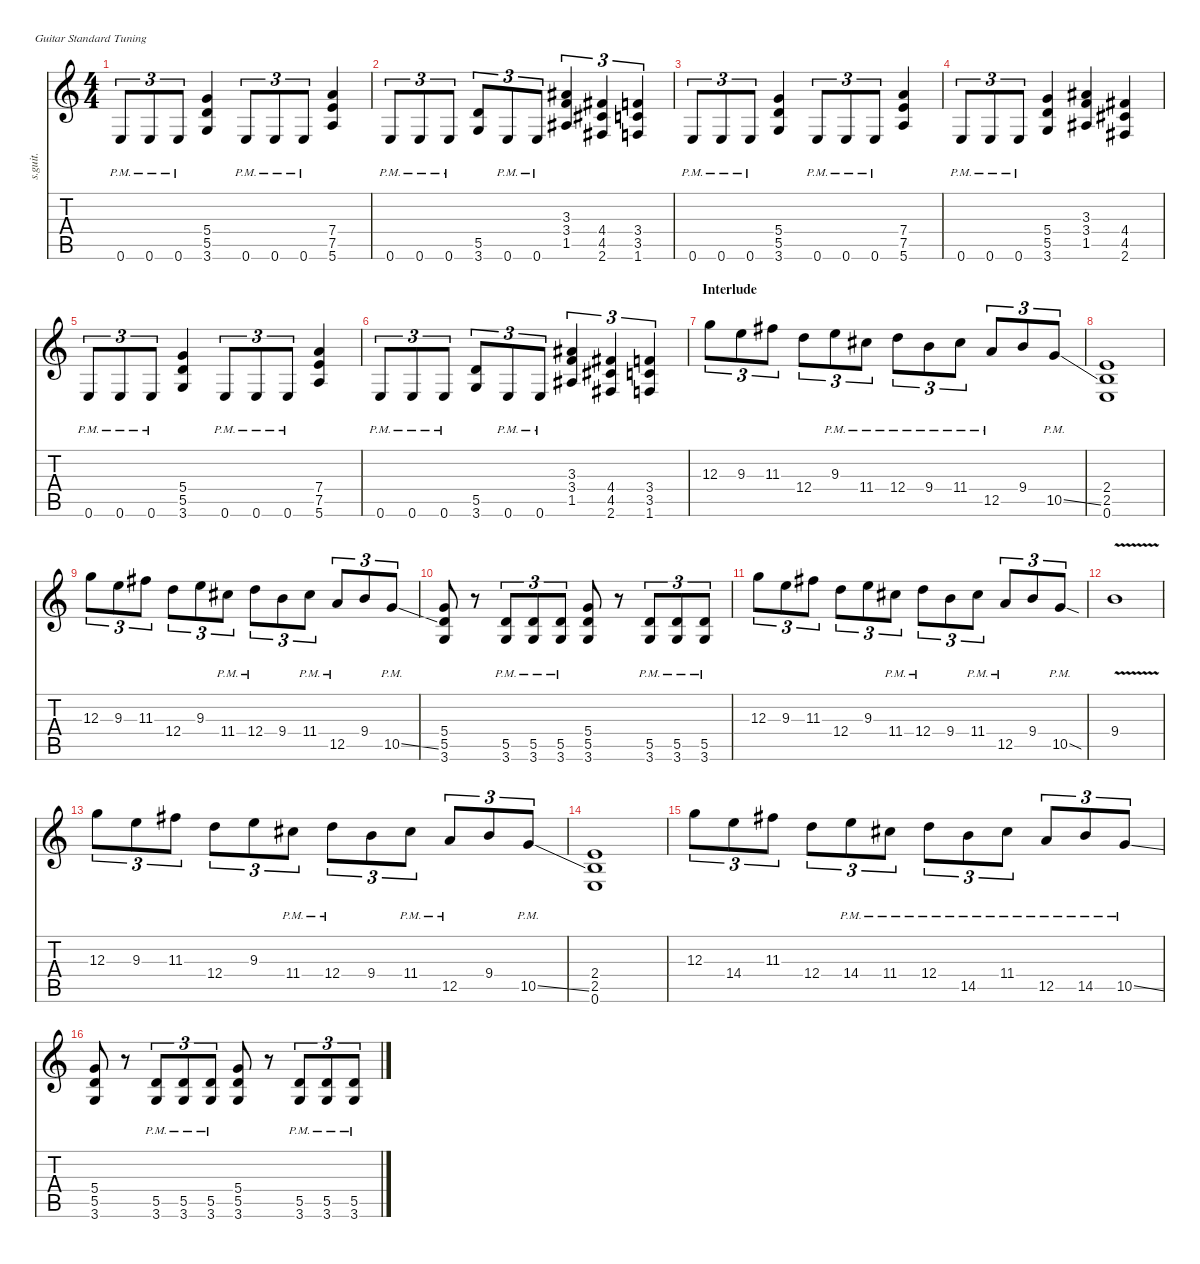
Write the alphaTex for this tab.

\defaultSystemsLayout 4
\hideDynamics
\bracketExtendMode nobrackets
\track ("Kirk Hammett (Lead)" "s.guit.") {instrument distortionguitar}
\staff {score tabs}
\tuning (E4 B3 G3 D3 A2 E2)
\ts (4 4)
\tempo (118 hide)
\clef g2
\ks c
0.6{pm}.8{tu (3 2) lyrics (0 "") lyrics (1 "") lyrics (2 "") lyrics (3 "") lyrics (4 "") dy f} 0.6{pm}.8{tu (3 2) lyrics (0 "") lyrics (1 "") lyrics (2 "") lyrics (3 "") lyrics (4 "")} 0.6{pm}.8{tu (3 2) lyrics (0 "") lyrics (1 "") lyrics (2 "") lyrics (3 "") lyrics (4 "")} (5.4 5.5 3.6).4{lyrics (0 "") lyrics (1 "") lyrics (2 "") lyrics (3 "") lyrics (4 "")} 0.6{pm}.8{tu (3 2) lyrics (0 "") lyrics (1 "") lyrics (2 "") lyrics (3 "") lyrics (4 "")} 0.6{pm}.8{tu (3 2) lyrics (0 "") lyrics (1 "") lyrics (2 "") lyrics (3 "") lyrics (4 "")} 0.6{pm}.8{tu (3 2) lyrics (0 "") lyrics (1 "") lyrics (2 "") lyrics (3 "") lyrics (4 "")} (7.4 7.5 5.6).4{lyrics (0 "") lyrics (1 "") lyrics (2 "") lyrics (3 "") lyrics (4 "")} |
0.6{pm}.8{tu (3 2) lyrics (0 "") lyrics (1 "") lyrics (2 "") lyrics (3 "") lyrics (4 "")} 0.6{pm}.8{tu (3 2) lyrics (0 "") lyrics (1 "") lyrics (2 "") lyrics (3 "") lyrics (4 "")} 0.6{pm}.8{tu (3 2) lyrics (0 "") lyrics (1 "") lyrics (2 "") lyrics (3 "") lyrics (4 "")} (5.5 3.6).8{tu (3 2) lyrics (0 "") lyrics (1 "") lyrics (2 "") lyrics (3 "") lyrics (4 "")} 0.6{pm}.8{tu (3 2) lyrics (0 "") lyrics (1 "") lyrics (2 "") lyrics (3 "") lyrics (4 "")} 0.6{pm}.8{tu (3 2) lyrics (0 "") lyrics (1 "") lyrics (2 "") lyrics (3 "") lyrics (4 "")} (3.3{acc #} 3.4 1.5{acc #}).4{tu (3 2) lyrics (0 "") lyrics (1 "") lyrics (2 "") lyrics (3 "") lyrics (4 "")} (4.4{acc #} 4.5{acc #} 2.6{acc #}).4{tu (3 2) lyrics (0 "") lyrics (1 "") lyrics (2 "") lyrics (3 "") lyrics (4 "")} (3.4 3.5 1.6).4{tu (3 2) lyrics (0 "") lyrics (1 "") lyrics (2 "") lyrics (3 "") lyrics (4 "")} |
0.6{pm}.8{tu (3 2) lyrics (0 "") lyrics (1 "") lyrics (2 "") lyrics (3 "") lyrics (4 "")} 0.6{pm}.8{tu (3 2) lyrics (0 "") lyrics (1 "") lyrics (2 "") lyrics (3 "") lyrics (4 "")} 0.6{pm}.8{tu (3 2) lyrics (0 "") lyrics (1 "") lyrics (2 "") lyrics (3 "") lyrics (4 "")} (5.4 5.5 3.6).4{lyrics (0 "") lyrics (1 "") lyrics (2 "") lyrics (3 "") lyrics (4 "")} 0.6{pm}.8{tu (3 2) lyrics (0 "") lyrics (1 "") lyrics (2 "") lyrics (3 "") lyrics (4 "")} 0.6{pm}.8{tu (3 2) lyrics (0 "") lyrics (1 "") lyrics (2 "") lyrics (3 "") lyrics (4 "")} 0.6{pm}.8{tu (3 2) lyrics (0 "") lyrics (1 "") lyrics (2 "") lyrics (3 "") lyrics (4 "")} (7.4 7.5 5.6).4{lyrics (0 "") lyrics (1 "") lyrics (2 "") lyrics (3 "") lyrics (4 "")} |
0.6{pm}.8{tu (3 2) lyrics (0 "") lyrics (1 "") lyrics (2 "") lyrics (3 "") lyrics (4 "")} 0.6{pm}.8{tu (3 2) lyrics (0 "") lyrics (1 "") lyrics (2 "") lyrics (3 "") lyrics (4 "")} 0.6{pm}.8{tu (3 2) lyrics (0 "") lyrics (1 "") lyrics (2 "") lyrics (3 "") lyrics (4 "")} (5.4 5.5 3.6).4{lyrics (0 "") lyrics (1 "") lyrics (2 "") lyrics (3 "") lyrics (4 "")} (3.3{acc #} 3.4 1.5{acc #}).4{lyrics (0 "") lyrics (1 "") lyrics (2 "") lyrics (3 "") lyrics (4 "")} (4.4{acc #} 4.5{acc #} 2.6{acc #}).4{lyrics (0 "") lyrics (1 "") lyrics (2 "") lyrics (3 "") lyrics (4 "")} |
0.6{pm}.8{tu (3 2) lyrics (0 "") lyrics (1 "") lyrics (2 "") lyrics (3 "") lyrics (4 "")} 0.6{pm}.8{tu (3 2) lyrics (0 "") lyrics (1 "") lyrics (2 "") lyrics (3 "") lyrics (4 "")} 0.6{pm}.8{tu (3 2) lyrics (0 "") lyrics (1 "") lyrics (2 "") lyrics (3 "") lyrics (4 "")} (5.4 5.5 3.6).4{lyrics (0 "") lyrics (1 "") lyrics (2 "") lyrics (3 "") lyrics (4 "")} 0.6{pm}.8{tu (3 2) lyrics (0 "") lyrics (1 "") lyrics (2 "") lyrics (3 "") lyrics (4 "")} 0.6{pm}.8{tu (3 2) lyrics (0 "") lyrics (1 "") lyrics (2 "") lyrics (3 "") lyrics (4 "")} 0.6{pm}.8{tu (3 2) lyrics (0 "") lyrics (1 "") lyrics (2 "") lyrics (3 "") lyrics (4 "")} (7.4 7.5 5.6).4{lyrics (0 "") lyrics (1 "") lyrics (2 "") lyrics (3 "") lyrics (4 "")} |
0.6{pm}.8{tu (3 2) lyrics (0 "") lyrics (1 "") lyrics (2 "") lyrics (3 "") lyrics (4 "")} 0.6{pm}.8{tu (3 2) lyrics (0 "") lyrics (1 "") lyrics (2 "") lyrics (3 "") lyrics (4 "")} 0.6{pm}.8{tu (3 2) lyrics (0 "") lyrics (1 "") lyrics (2 "") lyrics (3 "") lyrics (4 "")} (5.5 3.6).8{tu (3 2) lyrics (0 "") lyrics (1 "") lyrics (2 "") lyrics (3 "") lyrics (4 "")} 0.6{pm}.8{tu (3 2) lyrics (0 "") lyrics (1 "") lyrics (2 "") lyrics (3 "") lyrics (4 "")} 0.6{pm}.8{tu (3 2) lyrics (0 "") lyrics (1 "") lyrics (2 "") lyrics (3 "") lyrics (4 "")} (3.3{acc #} 3.4 1.5{acc #}).4{tu (3 2) lyrics (0 "") lyrics (1 "") lyrics (2 "") lyrics (3 "") lyrics (4 "")} (4.4{acc #} 4.5{acc #} 2.6{acc #}).4{tu (3 2) lyrics (0 "") lyrics (1 "") lyrics (2 "") lyrics (3 "") lyrics (4 "")} (3.4 3.5 1.6).4{tu (3 2) lyrics (0 "") lyrics (1 "") lyrics (2 "") lyrics (3 "") lyrics (4 "")} |
\section ("" "Interlude")
12.3.8{tu (3 2) lyrics (0 "") lyrics (1 "") lyrics (2 "") lyrics (3 "") lyrics (4 "")} 9.3.8{tu (3 2) lyrics (0 "") lyrics (1 "") lyrics (2 "") lyrics (3 "") lyrics (4 "")} 11.3{acc #}.8{tu (3 2) lyrics (0 "") lyrics (1 "") lyrics (2 "") lyrics (3 "") lyrics (4 "")} 12.4.8{tu (3 2) lyrics (0 "") lyrics (1 "") lyrics (2 "") lyrics (3 "") lyrics (4 "")} 9.3{pm}.8{tu (3 2) lyrics (0 "") lyrics (1 "") lyrics (2 "") lyrics (3 "") lyrics (4 "")} 11.4{pm acc #}.8{tu (3 2) lyrics (0 "") lyrics (1 "") lyrics (2 "") lyrics (3 "") lyrics (4 "")} 12.4{pm}.8{tu (3 2) lyrics (0 "") lyrics (1 "") lyrics (2 "") lyrics (3 "") lyrics (4 "")} 9.4{pm}.8{tu (3 2) lyrics (0 "") lyrics (1 "") lyrics (2 "") lyrics (3 "") lyrics (4 "")} 11.4{pm acc #}.8{tu (3 2) lyrics (0 "") lyrics (1 "") lyrics (2 "") lyrics (3 "") lyrics (4 "")} 12.5{pm}.8{tu (3 2) lyrics (0 "") lyrics (1 "") lyrics (2 "") lyrics (3 "") lyrics (4 "")} 9.4.8{tu (3 2) lyrics (0 "") lyrics (1 "") lyrics (2 "") lyrics (3 "") lyrics (4 "")} 10.5{ss pm}.8{tu (3 2) lyrics (0 "") lyrics (1 "") lyrics (2 "") lyrics (3 "") lyrics (4 "")} |
(2.4 2.5 0.6).1{lyrics (0 "") lyrics (1 "") lyrics (2 "") lyrics (3 "") lyrics (4 "") dy mf} |
12.3.8{tu (3 2) lyrics (0 "") lyrics (1 "") lyrics (2 "") lyrics (3 "") lyrics (4 "") dy f} 9.3.8{tu (3 2) lyrics (0 "") lyrics (1 "") lyrics (2 "") lyrics (3 "") lyrics (4 "")} 11.3{acc #}.8{tu (3 2) lyrics (0 "") lyrics (1 "") lyrics (2 "") lyrics (3 "") lyrics (4 "")} 12.4.8{tu (3 2) lyrics (0 "") lyrics (1 "") lyrics (2 "") lyrics (3 "") lyrics (4 "")} 9.3.8{tu (3 2) lyrics (0 "") lyrics (1 "") lyrics (2 "") lyrics (3 "") lyrics (4 "")} 11.4{pm acc #}.8{tu (3 2) lyrics (0 "") lyrics (1 "") lyrics (2 "") lyrics (3 "") lyrics (4 "")} 12.4{pm}.8{tu (3 2) lyrics (0 "") lyrics (1 "") lyrics (2 "") lyrics (3 "") lyrics (4 "")} 9.4.8{tu (3 2) lyrics (0 "") lyrics (1 "") lyrics (2 "") lyrics (3 "") lyrics (4 "")} 11.4{pm acc #}.8{tu (3 2) lyrics (0 "") lyrics (1 "") lyrics (2 "") lyrics (3 "") lyrics (4 "")} 12.5{pm}.8{tu (3 2) lyrics (0 "") lyrics (1 "") lyrics (2 "") lyrics (3 "") lyrics (4 "")} 9.4.8{tu (3 2) lyrics (0 "") lyrics (1 "") lyrics (2 "") lyrics (3 "") lyrics (4 "")} 10.5{ss pm}.8{tu (3 2) lyrics (0 "") lyrics (1 "") lyrics (2 "") lyrics (3 "") lyrics (4 "")} |
(5.4 5.5 3.6).8{lyrics (0 "") lyrics (1 "") lyrics (2 "") lyrics (3 "") lyrics (4 "")} r.8 (5.5{pm} 3.6{pm}).8{tu (3 2) lyrics (0 "") lyrics (1 "") lyrics (2 "") lyrics (3 "") lyrics (4 "")} (5.5{pm} 3.6{pm}).8{tu (3 2) lyrics (0 "") lyrics (1 "") lyrics (2 "") lyrics (3 "") lyrics (4 "")} (5.5{pm} 3.6{pm}).8{tu (3 2) lyrics (0 "") lyrics (1 "") lyrics (2 "") lyrics (3 "") lyrics (4 "")} (5.4 5.5 3.6).8{lyrics (0 "") lyrics (1 "") lyrics (2 "") lyrics (3 "") lyrics (4 "")} r.8 (5.5{pm} 3.6{pm}).8{tu (3 2) lyrics (0 "") lyrics (1 "") lyrics (2 "") lyrics (3 "") lyrics (4 "")} (5.5{pm} 3.6{pm}).8{tu (3 2) lyrics (0 "") lyrics (1 "") lyrics (2 "") lyrics (3 "") lyrics (4 "")} (5.5{pm} 3.6{pm}).8{tu (3 2) lyrics (0 "") lyrics (1 "") lyrics (2 "") lyrics (3 "") lyrics (4 "")} |
12.3.8{tu (3 2) lyrics (0 "") lyrics (1 "") lyrics (2 "") lyrics (3 "") lyrics (4 "")} 9.3.8{tu (3 2) lyrics (0 "") lyrics (1 "") lyrics (2 "") lyrics (3 "") lyrics (4 "")} 11.3{acc #}.8{tu (3 2) lyrics (0 "") lyrics (1 "") lyrics (2 "") lyrics (3 "") lyrics (4 "")} 12.4.8{tu (3 2) lyrics (0 "") lyrics (1 "") lyrics (2 "") lyrics (3 "") lyrics (4 "")} 9.3.8{tu (3 2) lyrics (0 "") lyrics (1 "") lyrics (2 "") lyrics (3 "") lyrics (4 "")} 11.4{pm acc #}.8{tu (3 2) lyrics (0 "") lyrics (1 "") lyrics (2 "") lyrics (3 "") lyrics (4 "")} 12.4{pm}.8{tu (3 2) lyrics (0 "") lyrics (1 "") lyrics (2 "") lyrics (3 "") lyrics (4 "")} 9.4.8{tu (3 2) lyrics (0 "") lyrics (1 "") lyrics (2 "") lyrics (3 "") lyrics (4 "")} 11.4{pm acc #}.8{tu (3 2) lyrics (0 "") lyrics (1 "") lyrics (2 "") lyrics (3 "") lyrics (4 "")} 12.5{pm}.8{tu (3 2) lyrics (0 "") lyrics (1 "") lyrics (2 "") lyrics (3 "") lyrics (4 "")} 9.4.8{tu (3 2) lyrics (0 "") lyrics (1 "") lyrics (2 "") lyrics (3 "") lyrics (4 "")} 10.5{sod pm}.8{tu (3 2) lyrics (0 "") lyrics (1 "") lyrics (2 "") lyrics (3 "") lyrics (4 "")} |
9.4{v}.1{lyrics (0 "") lyrics (1 "") lyrics (2 "") lyrics (3 "") lyrics (4 "")} |
12.3.8{tu (3 2) lyrics (0 "") lyrics (1 "") lyrics (2 "") lyrics (3 "") lyrics (4 "")} 9.3.8{tu (3 2) lyrics (0 "") lyrics (1 "") lyrics (2 "") lyrics (3 "") lyrics (4 "")} 11.3{acc #}.8{tu (3 2) lyrics (0 "") lyrics (1 "") lyrics (2 "") lyrics (3 "") lyrics (4 "")} 12.4.8{tu (3 2) lyrics (0 "") lyrics (1 "") lyrics (2 "") lyrics (3 "") lyrics (4 "")} 9.3.8{tu (3 2) lyrics (0 "") lyrics (1 "") lyrics (2 "") lyrics (3 "") lyrics (4 "")} 11.4{pm acc #}.8{tu (3 2) lyrics (0 "") lyrics (1 "") lyrics (2 "") lyrics (3 "") lyrics (4 "")} 12.4{pm}.8{tu (3 2) lyrics (0 "") lyrics (1 "") lyrics (2 "") lyrics (3 "") lyrics (4 "")} 9.4.8{tu (3 2) lyrics (0 "") lyrics (1 "") lyrics (2 "") lyrics (3 "") lyrics (4 "")} 11.4{pm acc #}.8{tu (3 2) lyrics (0 "") lyrics (1 "") lyrics (2 "") lyrics (3 "") lyrics (4 "")} 12.5{pm}.8{tu (3 2) lyrics (0 "") lyrics (1 "") lyrics (2 "") lyrics (3 "") lyrics (4 "")} 9.4.8{tu (3 2) lyrics (0 "") lyrics (1 "") lyrics (2 "") lyrics (3 "") lyrics (4 "")} 10.5{ss pm}.8{tu (3 2) lyrics (0 "") lyrics (1 "") lyrics (2 "") lyrics (3 "") lyrics (4 "")} |
(2.4 2.5 0.6).1{lyrics (0 "") lyrics (1 "") lyrics (2 "") lyrics (3 "") lyrics (4 "")} |
12.3.8{tu (3 2) lyrics (0 "") lyrics (1 "") lyrics (2 "") lyrics (3 "") lyrics (4 "")} 14.4.8{tu (3 2) lyrics (0 "") lyrics (1 "") lyrics (2 "") lyrics (3 "") lyrics (4 "")} 11.3{acc #}.8{tu (3 2) lyrics (0 "") lyrics (1 "") lyrics (2 "") lyrics (3 "") lyrics (4 "")} 12.4.8{tu (3 2) lyrics (0 "") lyrics (1 "") lyrics (2 "") lyrics (3 "") lyrics (4 "")} 14.4{pm}.8{tu (3 2) lyrics (0 "") lyrics (1 "") lyrics (2 "") lyrics (3 "") lyrics (4 "")} 11.4{pm acc #}.8{tu (3 2) lyrics (0 "") lyrics (1 "") lyrics (2 "") lyrics (3 "") lyrics (4 "")} 12.4{pm}.8{tu (3 2) lyrics (0 "") lyrics (1 "") lyrics (2 "") lyrics (3 "") lyrics (4 "")} 14.5{pm}.8{tu (3 2) lyrics (0 "") lyrics (1 "") lyrics (2 "") lyrics (3 "") lyrics (4 "")} 11.4{pm acc #}.8{tu (3 2) lyrics (0 "") lyrics (1 "") lyrics (2 "") lyrics (3 "") lyrics (4 "")} 12.5{pm}.8{tu (3 2) lyrics (0 "") lyrics (1 "") lyrics (2 "") lyrics (3 "") lyrics (4 "")} 14.5{pm}.8{tu (3 2) lyrics (0 "") lyrics (1 "") lyrics (2 "") lyrics (3 "") lyrics (4 "")} 10.5{ss pm}.8{tu (3 2) lyrics (0 "") lyrics (1 "") lyrics (2 "") lyrics (3 "") lyrics (4 "")} |
(5.4 5.5 3.6).8{lyrics (0 "") lyrics (1 "") lyrics (2 "") lyrics (3 "") lyrics (4 "")} r.8 (5.5{pm} 3.6{pm}).8{tu (3 2) lyrics (0 "") lyrics (1 "") lyrics (2 "") lyrics (3 "") lyrics (4 "")} (5.5{pm} 3.6{pm}).8{tu (3 2) lyrics (0 "") lyrics (1 "") lyrics (2 "") lyrics (3 "") lyrics (4 "")} (5.5{pm} 3.6{pm}).8{tu (3 2) lyrics (0 "") lyrics (1 "") lyrics (2 "") lyrics (3 "") lyrics (4 "")} (5.4 5.5 3.6).8{lyrics (0 "") lyrics (1 "") lyrics (2 "") lyrics (3 "") lyrics (4 "")} r.8 (5.5{pm} 3.6{pm}).8{tu (3 2) lyrics (0 "") lyrics (1 "") lyrics (2 "") lyrics (3 "") lyrics (4 "")} (5.5{pm} 3.6{pm}).8{tu (3 2) lyrics (0 "") lyrics (1 "") lyrics (2 "") lyrics (3 "") lyrics (4 "")} (5.5{pm} 3.6{pm}).8{tu (3 2) lyrics (0 "") lyrics (1 "") lyrics (2 "") lyrics (3 "") lyrics (4 "")}
